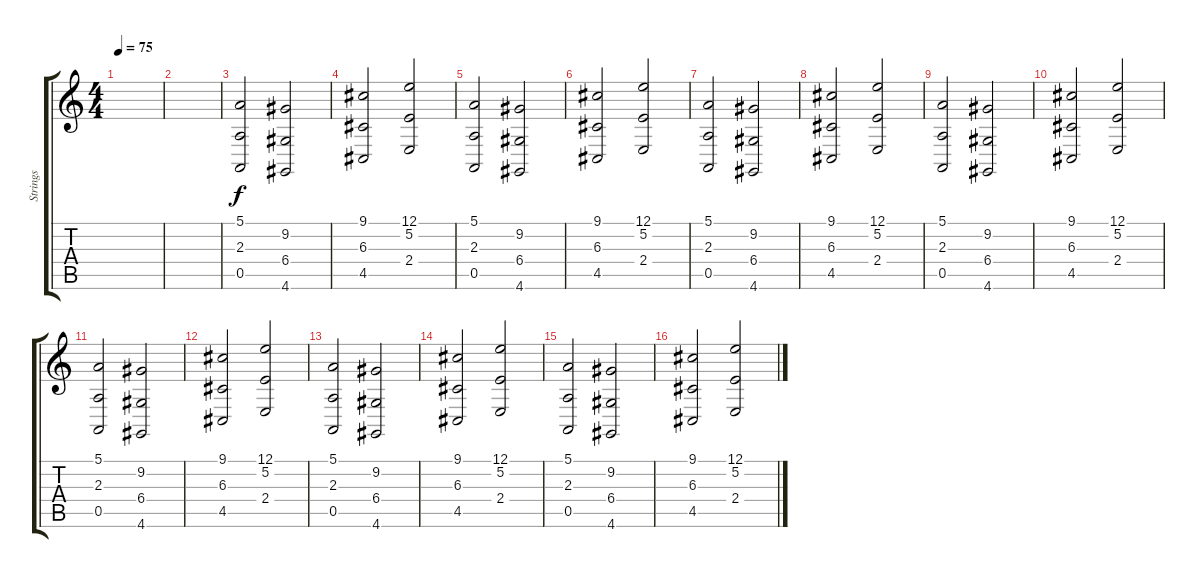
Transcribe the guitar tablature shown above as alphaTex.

\track ("Strings" "Strings") {instrument tremolostrings}
\staff {score tabs}
\tuning (E4 B3 G3 D3 A2 E2) {hide}
\ts (4 4)
\tempo 75
\clef g2
\ks c
|
|
(5.1 2.3 0.5).2 (9.2 6.4 4.6).2 |
(9.1 6.3 4.5).2 (12.1 5.2 2.4).2 |
(5.1 2.3 0.5).2 (9.2 6.4 4.6).2 |
(9.1 6.3 4.5).2 (12.1 5.2 2.4).2 |
(5.1 2.3 0.5).2 (9.2 6.4 4.6).2 |
(9.1 6.3 4.5).2 (12.1 5.2 2.4).2 |
(5.1 2.3 0.5).2 (9.2 6.4 4.6).2 |
(9.1 6.3 4.5).2 (12.1 5.2 2.4).2 |
(5.1 2.3 0.5).2 (9.2 6.4 4.6).2 |
(9.1 6.3 4.5).2 (12.1 5.2 2.4).2 |
(5.1 2.3 0.5).2 (9.2 6.4 4.6).2 |
(9.1 6.3 4.5).2 (12.1 5.2 2.4).2 |
(5.1 2.3 0.5).2 (9.2 6.4 4.6).2 |
(9.1 6.3 4.5).2 (12.1 5.2 2.4).2
